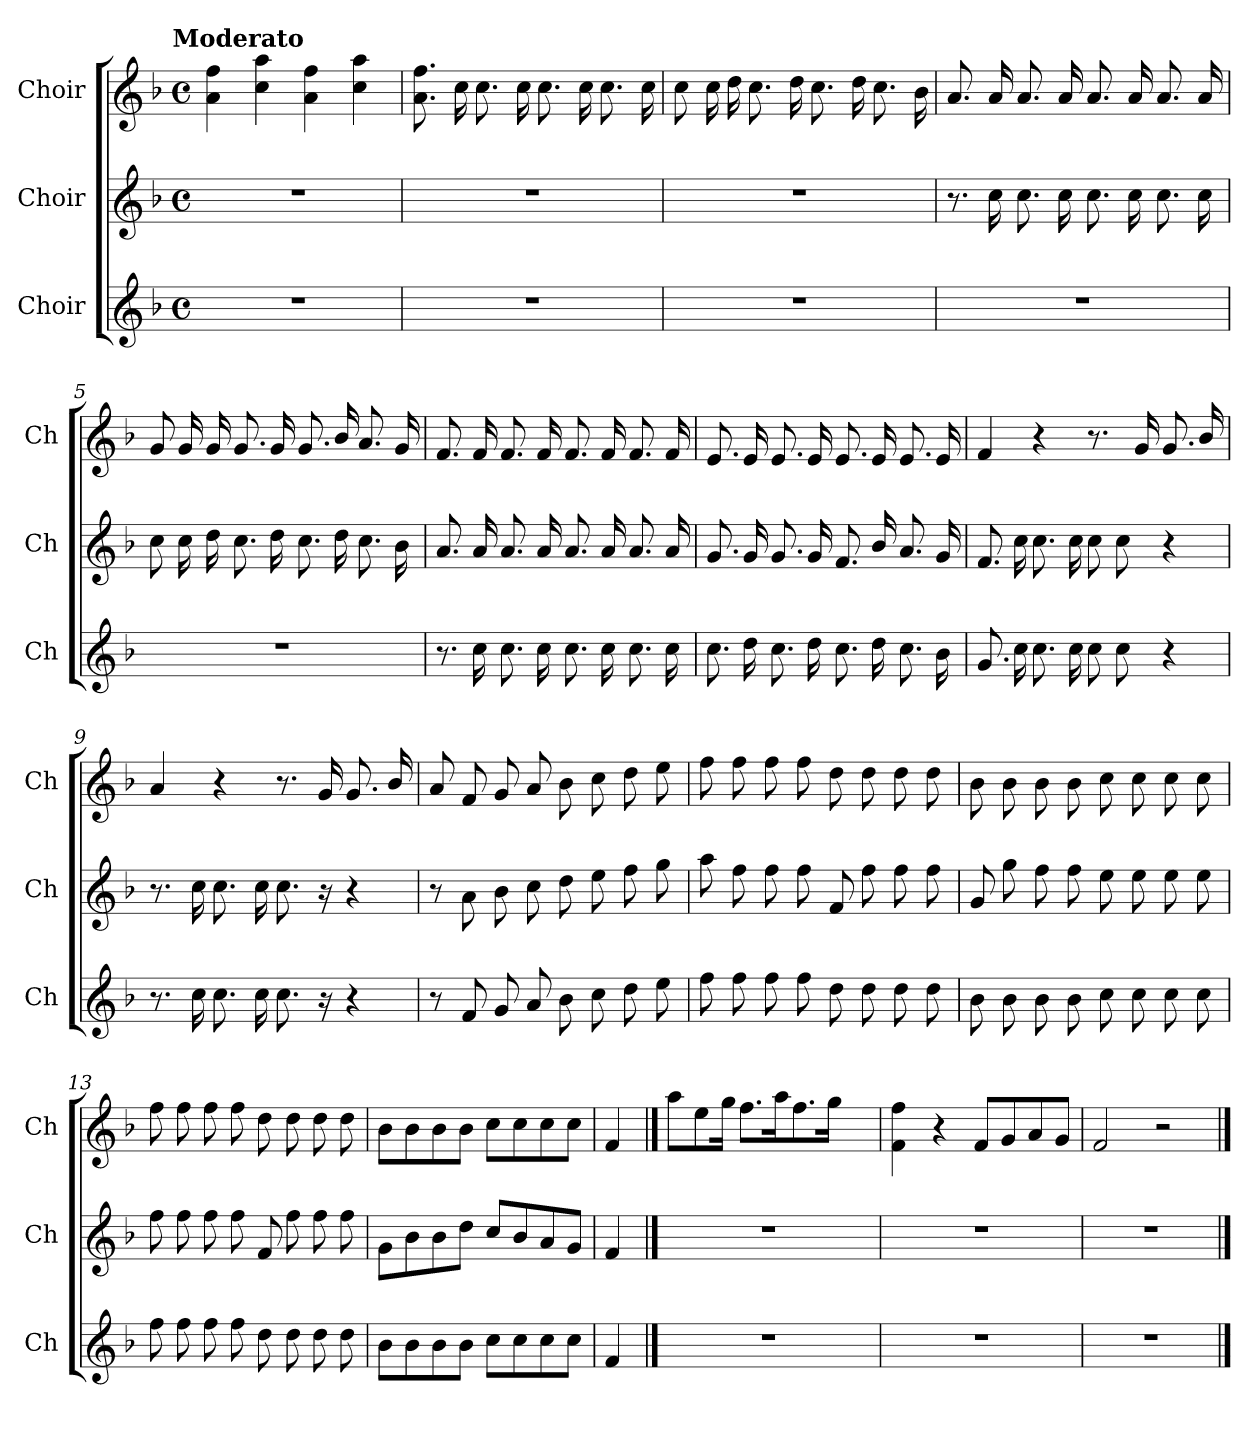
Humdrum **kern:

**kern	**kern	**kern
*part3	*part2	*part1
*staff3	*staff2	*staff1
*I"Choir	*I"Choir	*I"Choir
*I'Ch	*I'Ch	*I'Ch
*clefG2	*clefG2	*clefG2
*k[b-]	*k[b-]	*k[b-]
!!LO:TX:omd:t=Moderato
*M4/4	*M4/4	*M4/4
*met(c)	*met(c)	*met(c)
*MM114	*MM114	*MM114
=1	=1	=1
1r	1r	4a!\ 4ff!\
.	.	4cc!\ 4aa!\
.	.	4a!\ 4ff!\
.	.	4cc!\ 4aa!\
=2	=2	=2
1r	1r	8.a!\ 8.ff!\
.	.	16cc\
.	.	8.cc\
.	.	16cc\
.	.	8.cc\
.	.	16cc\
.	.	8.cc\
.	.	16cc\
=3	=3	=3
1r	1r	8cc\
.	.	16cc\
.	.	16dd\
.	.	8.cc\
.	.	16dd\
.	.	8.cc\
.	.	16dd\
.	.	8.cc\
.	.	16b-\
!!LO:LB:g=z
=4	=4	=4
1r	8.r	8.a/
.	16cc\	16a/
.	8.cc\	8.a/
.	16cc\	16a/
.	8.cc\	8.a/
.	16cc\	16a/
.	8.cc\	8.a/
.	16cc\	16a/
=5	=5	=5
1r	8cc\	8g/
.	16cc\	16g/
.	16dd\	16g/
.	8.cc\	8.g/
.	16dd\	16g/
.	8.cc\	8.g/
.	16dd\	16b-/
.	8.cc\	8.a/
.	16b-\	16g/
!!LO:LB:g=z
=6	=6	=6
8.r	8.a/	8.f/
16cc\	16a/	16f/
8.cc\	8.a/	8.f/
16cc\	16a/	16f/
8.cc\	8.a/	8.f/
16cc\	16a/	16f/
8.cc\	8.a/	8.f/
16cc\	16a/	16f/
=7	=7	=7
8.cc\	8.g/	8.e/
16dd\	16g/	16e/
8.cc\	8.g/	8.e/
16dd\	16g/	16e/
8.cc\	8.f/	8.e/
16dd\	16b-/	16e/
8.cc\	8.a/	8.e/
16b-\	16g/	16e/
!!LO:LB:g=z
=8	=8	=8
8.g/	8.f/	4f/
16cc\	16cc\	.
8.cc\	8.cc\	4r
16cc\	16cc\	.
8cc\	8cc\	8.r
8cc\	8cc\	.
.	.	16g/
4r	4r	8.g/
.	.	16b-/
=9	=9	=9
8.r	8.r	4a/
16cc\	16cc\	.
8.cc\	8.cc\	4r
16cc\	16cc\	.
8.cc\	8.cc\	8.r
16r	16r	16g/
4r	4r	8.g/
.	.	16b-/
=10	=10	=10
8r	8r	8a/
8f/	8a\	8f/
8g/	8b-\	8g/
8a/	8cc\	8a/
8b-\	8dd\	8b-\
8cc\	8ee\	8cc\
8dd\	8ff\	8dd\
8ee\	8gg\	8ee\
!!LO:PB:g=z
=11	=11	=11
8ff\	8aa\	8ff\
8ff\	8ff\	8ff\
8ff\	8ff\	8ff\
8ff\	8ff\	8ff\
8dd\	8f/	8dd\
8dd\	8ff\	8dd\
8dd\	8ff\	8dd\
8dd\	8ff\	8dd\
=12	=12	=12
8b-\	8g/	8b-\
8b-\	8gg\	8b-\
8b-\	8ff\	8b-\
8b-\	8ff\	8b-\
8cc\	8ee\	8cc\
8cc\	8ee\	8cc\
8cc\	8ee\	8cc\
8cc\	8ee\	8cc\
=13	=13	=13
8ff\	8ff\	8ff\
8ff\	8ff\	8ff\
8ff\	8ff\	8ff\
8ff\	8ff\	8ff\
8dd\	8f/	8dd\
8dd\	8ff\	8dd\
8dd\	8ff\	8dd\
8dd\	8ff\	8dd\
!!LO:LB:g=z
=14	=14	=14
8b-\L	8g\L	8b-\L
8b-\	8b-\	8b-\
8b-\	8b-\	8b-\
8b-\J	8dd\J	8b-\J
8cc\L	8cc/L	8cc\L
8cc\	8b-/	8cc\
8cc\	8a/	8cc\
8cc\J	8g/J	8cc\J
=15	=15	=15
4f/	4f/	4f/
==16	==16	==16
1r	1r	8aa\L
.	.	8ee\
.	.	16gg\Jk
.	.	8.ff\L
.	.	16aa\k
.	.	8.ff\
.	.	16gg\Jk
.	.	8.ryy
=17	=17	=17
1r	1r	4f\ 4ff\
.	.	4r
.	.	8f!/L
.	.	8g!/
.	.	8a!/
.	.	8g!/J
=18	=18	=18
1r	1r	2f/
.	.	2r
==	==	==
*-	*-	*-
